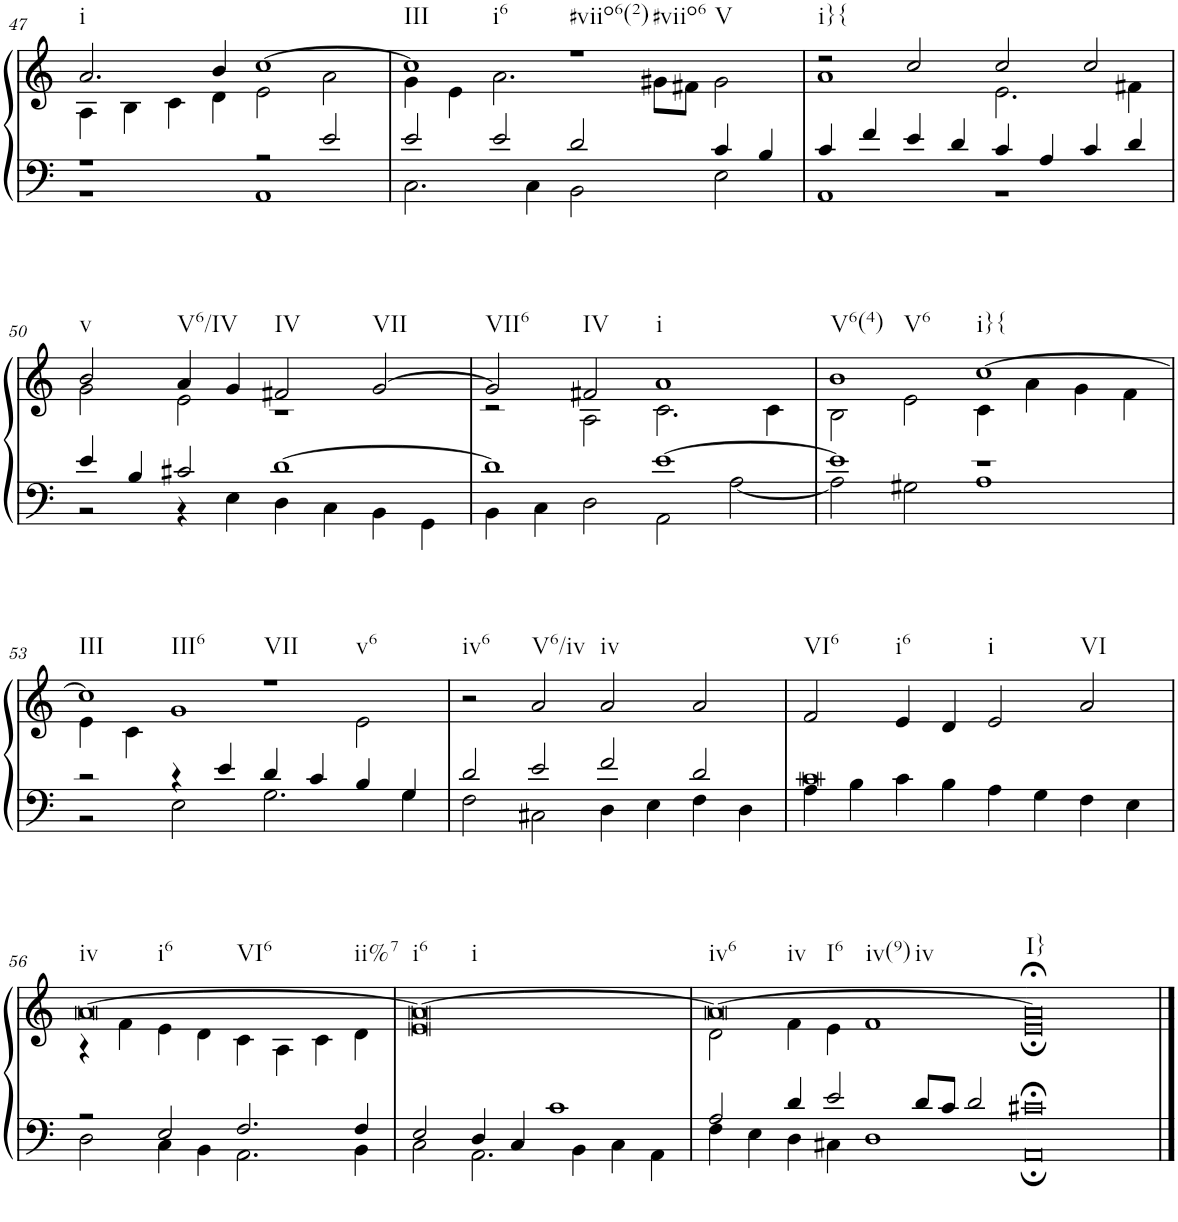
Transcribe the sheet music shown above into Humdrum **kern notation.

**kern	**kern
*part1	*part1
*staff2	*staff1
*I"Organ	*
*I'Org.	*
!!LO:PB:g=z
*clefF4	*clefG2
*k[]	*k[]
*M4/2	*M4/2
=47	=47
*^	*^
!	!	!LO:TX:b:t=i	!
1r	1r	2.a/	4A\
.	.	.	4B\
.	.	.	4c\
.	.	4b/	4d\
2r	1AA	[1cc	2e\
2e/	.	.	2a\
=48	=48	=48	=48
!	!	!LO:TX:b:t=III	!
!	!	!LO:TX:b:t=i6	!
2e/	2.C\	1cc]	4g\
.	.	.	4e\
2e/	.	.	2.a\
.	4C\	.	.
!	!	!LO:TX:b:t=#viio6(2)	!
!	!	!LO:TX:b:t=#viio6	!
!	!	!LO:TX:b:t=V	!
2d/	2BB\	1r	.
.	.	.	8g#X\L
.	.	.	8f#X\J
4c/	2E\	.	2g#\
4B/	.	.	.
=49	=49	=49	=49
!	!	!LO:TX:b:t=i}{	!
4c/	1AA	2r	1a
4f/	.	.	.
4e/	.	2cc/	.
4d/	.	.	.
4c/	1r	2cc/	2.e\
4A/	.	.	.
4c/	.	2cc/	.
4d/	.	.	4f#X\
!!LO:LB:g=z	!!
=50	=50	=50	=50
!	!	!LO:TX:b:t=v	!
4e/	2r	2b/	2g\
4B/	.	.	.
!	!	!LO:TX:b:t=V6/IV	!
2c#X/	4r	4a/	2e\
.	4E\	4g/	.
!	!	!LO:TX:b:t=IV	!
[1d	4D\	2f#X/	1r
.	4C\	.	.
!	!	!LO:TX:b:t=VII	!
.	4BB\	[2g/	.
.	4GG\	.	.
=51	=51	=51	=51
!	!	!LO:TX:b:t=VII6	!
1d]	4BB\	2g/]	2r
.	4C\	.	.
!	!	!LO:TX:b:t=IV	!
.	2D\	2f#X/	2A\
!	!	!LO:TX:b:t=i	!
[1e	2AA\	1a	2.c\
.	[2A\	.	.
.	.	.	4c\
=52	=52	=52	=52
!	!	!LO:TX:b:t=V6(4)	!
!	!	!LO:TX:b:t=V6	!
1e]	2A\]	1b	2B\
.	2G#X\	.	2e\
!	!	!LO:TX:b:t=i}{	!
1r	1A	[1cc	4c\
.	.	.	4a\
.	.	.	4g\
.	.	.	4f\
!!LO:LB:g=z	!!
=53	=53	=53	=53
!	!	!LO:TX:b:t=III	!
!	!	!LO:TX:b:t=III6	!
2r	2r	1cc]	4e\
.	.	.	4c\
4r	2E\	.	1g
4e/	.	.	.
!	!	!LO:TX:b:t=VII	!
!	!	!LO:TX:b:t=v6	!
4d/	2.G\	1r	.
4c/	.	.	.
4B/	.	.	2e\
4G/	4G\	.	.
*	*	*v	*v
=54	=54	=54
!	!	!LO:TX:b:t=iv6
2d/	2F\	2r
!	!	!LO:TX:b:t=V6/iv
2e/	2C#X\	2a/
!	!	!LO:TX:b:t=iv
2f/	4D\	2a/
.	4E\	.
2d/	4F\	2a/
.	4D\	.
=55	=55	=55
!	!	!LO:TX:b:t=VI6
0c	4A\	2f/
.	4B\	.
!	!	!LO:TX:b:t=i6
.	4c\	4e/
.	4B\	4d/
!	!	!LO:TX:b:t=i
.	4A\	2e/
.	4G\	.
!	!	!LO:TX:b:t=VI
.	4F\	2a/
.	4E\	.
!!LO:LB:g=z
=56	=56	=56
*	*	*^
!	!	!LO:TX:b:t=iv	!
!	!	!LO:TX:b:t=i6	!
!	!	!LO:TX:b:t=VI6	!
!	!	!LO:TX:b:t=ii%7	!
2r	2D\	[0a	4r
.	.	.	4f\
2E/	4C\	.	4e\
.	4BB\	.	4d\
2.F/	2.AA\	.	4c\
.	.	.	4A\
.	.	.	4c\
4F/	4BB\	.	4d\
=57	=57	=57	=57
!	!	!LO:TX:b:t=i6	!
!	!	!LO:TX:b:t=i	!
2E/	2C\	0a_	0e
4D/	2.AA\	.	.
4C/	.	.	.
1c	.	.	.
.	4BB\	.	.
.	4C\	.	.
.	4AA\	.	.
=58	=58	=58	=58
!	!	!LO:TX:b:t=iv6	!
!	!	!LO:TX:b:t=iv	!
!	!	!LO:TX:b:t=I6	!
!	!	!LO:TX:b:t=iv(9)	!
!	!	!LO:TX:b:t=iv	!
2A/	4F\	0a_	2d\
.	4E\	.	.
4d/	4D\	.	4f\
2e/	4C#X\	.	4e\
.	1D	.	1f
8d/L	.	.	.
8c/J	.	.	.
2d/	.	.	.
=59-	=59-	=59-	=59-
!	!	!LO:TX:b:t=I}	!
0c#X;<	0AA;	0a;<]	0e;
*v	*v	*	*
*	*v	*v
==	==
*-	*-
